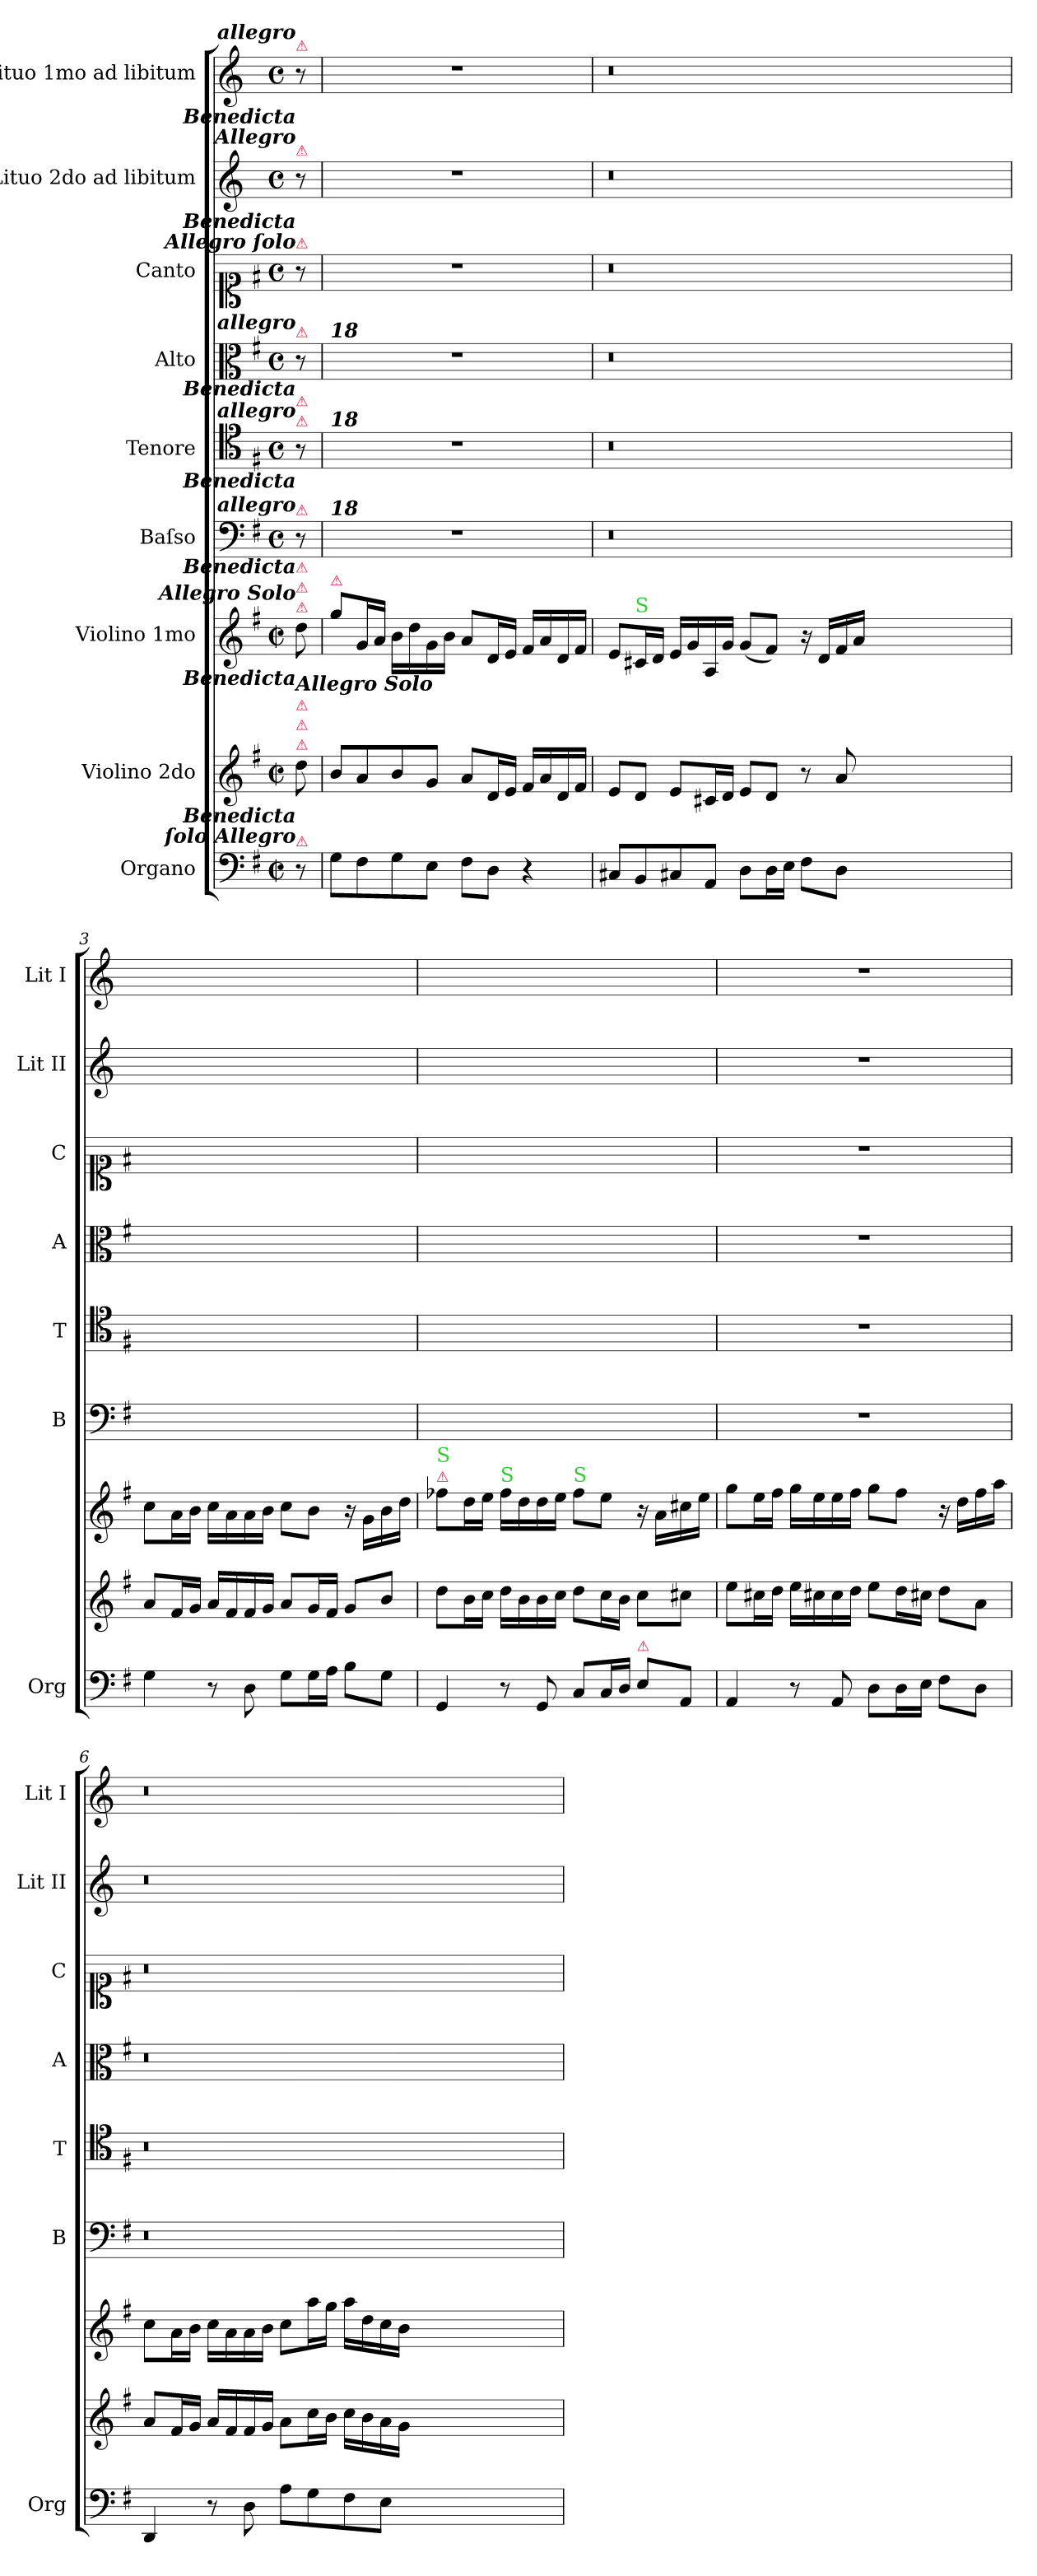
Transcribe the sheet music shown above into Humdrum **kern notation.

**kern	**kern	**kern	**kern	**kern	**kern	**kern	**kern	**kern
*part9	*part8	*part7	*part6	*part5	*part4	*part3	*part2	*part1
*staff9	*staff8	*staff7	*staff6	*staff5	*staff4	*staff3	*staff2	*staff1
*I"Organo	*I"Violino 2do	*I"Violino 1mo	*I"Baſso	*I"Tenore	*I"Alto	*I"Canto	*I"Lituo 2do ad libitum	*I"Lituo 1mo ad libitum
*I'Org	*	*	*I'B	*I'T	*I'A	*I'C	*I'Lit II	*I'Lit I
*clefF4	*clefG2	*clefG2	*clefF4	*clefC4	*clefC3	*clefC1	*clefG2	*clefG2
*	*	*	*	*	*	*	*ITrd-4c-7	*ITrd-4c-7
*k[f#]	*k[f#]	*k[f#]	*k[f#]	*k[f#]	*k[f#]	*k[f#]	*k[f#]	*k[f#]
*M2/2	*M2/2	*M2/2	*M4/4	*M4/4	*M4/4	*M4/4	*M4/4	*M4/4
*met(c|)	*met(c|)	*met(c|)	*met(c)	*met(c)	*met(c)	*met(c)	*met(c)	*met(c)
=	=	=	=	=	=	=	=	=
!	!	!	!	!	!	!	!	!LO:TX:a:color=crimson:t=⚠
!	!	!	!	!	!	!	!	!LO:TX:b:Bi:rj:t=Benedicta
!	!	!	!	!	!	!	!	!LO:TX:a:Bi:rj:t=allegro
!	!	!	!	!	!	!	!LO:TX:a:color=crimson:t=⚠	!
!	!	!	!	!	!	!	!LO:TX:b:Bi:rj:t=Benedicta	!
!	!	!	!	!	!	!	!LO:TX:a:Bi:rj:t=Allegro	!
!	!	!	!	!	!	!LO:TX:a:color=crimson:t=⚠	!	!
!	!	!	!	!	!	!LO:TX:a:Bi:rj:t=Allegro ſolo	!	!
!	!	!	!	!	!LO:TX:a:color=crimson:t=⚠	!	!	!
!	!	!	!	!	!LO:TX:b:Bi:rj:t=Benedicta	!	!	!
!	!	!	!	!	!LO:TX:a:Bi:rj:t=allegro	!	!	!
!	!	!	!	!LO:TX:a:color=crimson:t=⚠	!	!	!	!
!	!	!	!	!LO:TX:a:color=crimson:t=⚠	!	!	!	!
!	!	!	!	!LO:TX:b:Bi:rj:t=Benedicta	!	!	!	!
!	!	!	!	!LO:TX:a:Bi:rj:t=allegro	!	!	!	!
!	!	!	!LO:TX:a:color=crimson:t=⚠	!	!	!	!	!
!	!	!	!LO:TX:b:Bi:rj:t=Benedicta	!	!	!	!	!
!	!	!	!LO:TX:a:Bi:rj:t=allegro	!	!	!	!	!
!	!	!LO:TX:a:color=crimson:t=⚠	!	!	!	!	!	!
!	!	!LO:TX:a:color=crimson:t=⚠	!	!	!	!	!	!
!	!	!LO:TX:b:Bi:rj:t=Benedicta	!	!	!	!	!	!
!	!	!LO:TX:a:color=crimson:t=⚠	!	!	!	!	!	!
!	!	!LO:TX:a:Bi:rj:t=Allegro Solo	!	!	!	!	!	!
!	!LO:TX:a:color=crimson:t=⚠	!	!	!	!	!	!	!
!	!LO:TX:a:color=crimson:t=⚠	!	!	!	!	!	!	!
!	!LO:TX:b:Bi:rj:t=Benedicta	!	!	!	!	!	!	!
!	!LO:TX:a:color=crimson:t=⚠	!	!	!	!	!	!	!
!	!LO:TX:a:Bi:t=Allegro Solo	!	!	!	!	!	!	!
!LO:TX:a:color=crimson:t=⚠	!	!	!	!	!	!	!	!
!LO:TX:a:Bi:rj:t=ſolo Allegro	!	!	!	!	!	!	!	!
8r	8dd\	8dd\	8r	8r	8r	8r	8r	8r
=1	=1	=1	=1	=1	=1	=1	=1	=1
!	!	!	!	!	!LO:TX:a:Bi:t=18	!	!	!
!	!	!	!	!LO:TX:a:Bi:t=18	!	!	!	!
!	!	!	!LO:TX:a:Bi:t=18	!	!	!	!	!
!	!	!LO:TX:a:color=crimson:t=⚠	!	!	!	!	!	!
8G\L	8b/L	8gg\L	1r	1r	1r	1r	1r	1r
8F#\	8a/	16g/L	.	.	.	.	.	.
.	.	16a/JJ	.	.	.	.	.	.
8G\	8b/	16b\LL	.	.	.	.	.	.
.	.	16dd\	.	.	.	.	.	.
8E\J	8g/J	16g\	.	.	.	.	.	.
.	.	16b\JJ	.	.	.	.	.	.
8F#\L	8a/L	8a/L	.	.	.	.	.	.
8D\J	16d/L	16d/L	.	.	.	.	.	.
.	16e/JJ	16e/JJ	.	.	.	.	.	.
4r	16f#/LL	16f#/LL	.	.	.	.	.	.
.	16a/	16a/	.	.	.	.	.	.
.	16d/	16d/	.	.	.	.	.	.
.	16f#/JJ	16f#/JJ	.	.	.	.	.	.
=2	=2	=2	=2	=2	=2	=2	=2	=2
8C#X/L	8e/L	8e/L	0.r	0.r	0.r	0.r	0.r	0.r
!	!	!LO:TX:a:color=limegreen:t=S	!	!	!	!	!	!
8BB/	8d/J	16c#X/L	.	.	.	.	.	.
.	.	16d/JJ	.	.	.	.	.	.
8C#X/	8e/L	16e/LL	.	.	.	.	.	.
.	.	16g/	.	.	.	.	.	.
8AA/J	16c#X/L	16A/	.	.	.	.	.	.
.	16d/JJ	16g/JJ	.	.	.	.	.	.
8D\L	8e/L	(<8g/L	.	.	.	.	.	.
16D\L	8d/J	8f#/J)	.	.	.	.	.	.
16E\JJ	.	.	.	.	.	.	.	.
8F#\L	8r	16r	.	.	.	.	.	.
.	.	16d/LL	.	.	.	.	.	.
8D\J	8a/	16f#/	.	.	.	.	.	.
.	.	16a/JJ	.	.	.	.	.	.
0ryy	0ryy	0ryy	.	.	.	.	.	.
=3	=3	=3	=3	=3	=3	=3	=3	=3
4G\	8a/L	8cc\L	1ryy	1ryy	1ryy	1ryy	1ryy	1ryy
.	16f#/L	16a\L	.	.	.	.	.	.
.	16g/JJ	16b\JJ	.	.	.	.	.	.
8r	16a/LL	16cc\LL	.	.	.	.	.	.
.	16f#/	16a\	.	.	.	.	.	.
8D\	16f#/	16a\	.	.	.	.	.	.
.	16g/JJ	16b\JJ	.	.	.	.	.	.
8G\L	8a/L	8cc\L	.	.	.	.	.	.
16G\L	16g/L	8b\J	.	.	.	.	.	.
16A\JJ	16f#/JJ	.	.	.	.	.	.	.
8B\L	8g/L	16r	.	.	.	.	.	.
.	.	16g\LL	.	.	.	.	.	.
8G\J	8b/J	16b\	.	.	.	.	.	.
.	.	16dd\JJ	.	.	.	.	.	.
=4	=4	=4	=4	=4	=4	=4	=4	=4
!	!	!LO:TX:a:color=crimson:t=⚠	!	!	!	!	!	!
!	!	!LO:TX:a:color=limegreen:t=S	!	!	!	!	!	!
4GG/	8dd\L	8ff-X\L	1ryy	1ryy	1ryy	1ryy	1ryy	1ryy
.	16b\L	16dd\L	.	.	.	.	.	.
.	16cc\JJ	16ee\JJ	.	.	.	.	.	.
!	!	!LO:TX:a:color=limegreen:t=S	!	!	!	!	!	!
8r	16dd\LL	16ff-\LL	.	.	.	.	.	.
.	16b\	16dd\	.	.	.	.	.	.
8GG/	16b\	16dd\	.	.	.	.	.	.
.	16cc\JJ	16ee\JJ	.	.	.	.	.	.
!	!	!LO:TX:a:color=limegreen:t=S	!	!	!	!	!	!
8C/L	8dd\L	8ff-\L	.	.	.	.	.	.
16C/L	16cc\L	8ee\J	.	.	.	.	.	.
16D/JJ	16b\JJ	.	.	.	.	.	.	.
!LO:TX:a:color=crimson:t=⚠	!	!	!	!	!	!	!	!
8E\L	8cc\L	16r	.	.	.	.	.	.
.	.	16a\LL	.	.	.	.	.	.
8AA/J	8cc#X\J	16cc#X\	.	.	.	.	.	.
.	.	16ee\JJ	.	.	.	.	.	.
=5	=5	=5	=5	=5	=5	=5	=5	=5
4AA/	8ee\L	8gg\L	1r	1r	1r	1r	1r	1r
.	16cc#X\L	16ee\L	.	.	.	.	.	.
.	16dd\JJ	16ff#\JJ	.	.	.	.	.	.
8r	16ee\LL	16gg\LL	.	.	.	.	.	.
.	16cc#X\	16ee\	.	.	.	.	.	.
8AA/	16cc#\	16ee\	.	.	.	.	.	.
.	16dd\JJ	16ff#\JJ	.	.	.	.	.	.
8D\L	8ee\L	8gg\L	.	.	.	.	.	.
16D\L	16dd\L	8ff#\J	.	.	.	.	.	.
16E\JJ	16cc#X\JJ	.	.	.	.	.	.	.
8F#\L	8dd\L	16r	.	.	.	.	.	.
.	.	16dd\LL	.	.	.	.	.	.
8D\J	8a\J	16ff#\	.	.	.	.	.	.
.	.	16aa\JJ	.	.	.	.	.	.
=6	=6	=6	=6	=6	=6	=6	=6	=6
4DD/	8a/L	8cc\L	0.r	0.r	0.r	0.r	0.r	0.r
.	16f#/L	16a\L	.	.	.	.	.	.
.	16g/JJ	16b\JJ	.	.	.	.	.	.
8r	16a/LL	16cc\LL	.	.	.	.	.	.
.	16f#/	16a\	.	.	.	.	.	.
8D\	16f#/	16a\	.	.	.	.	.	.
.	16g/JJ	16b\JJ	.	.	.	.	.	.
8A\L	8a\L	8cc\L	.	.	.	.	.	.
8G\	16cc\L	16aa\L	.	.	.	.	.	.
.	16b\JJ	16gg\JJ	.	.	.	.	.	.
8F#\	16cc\LL	16aa\LL	.	.	.	.	.	.
.	16b\	16dd\	.	.	.	.	.	.
8E\J	16a\	16cc\	.	.	.	.	.	.
.	16g\JJ	16b\JJ	.	.	.	.	.	.
0ryy	0ryy	0ryy	.	.	.	.	.	.
=	=	=	=	=	=	=	=	=
*-	*-	*-	*-	*-	*-	*-	*-	*-
